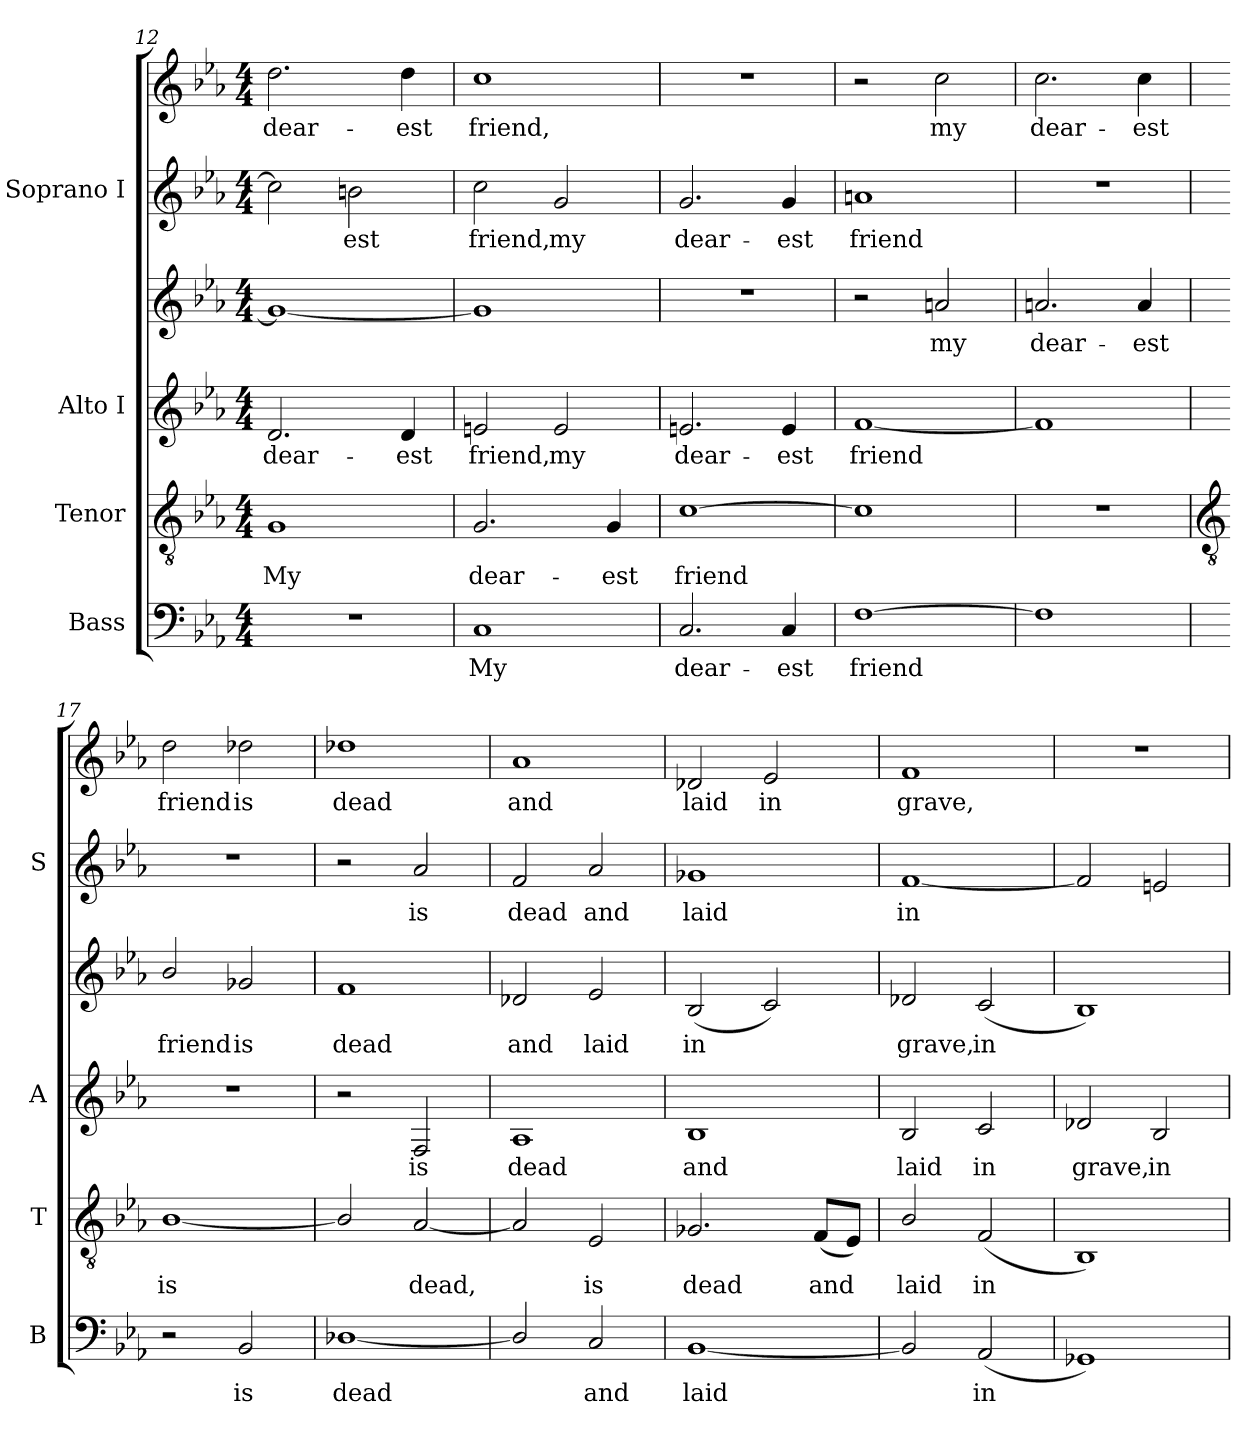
**kern	**text	**kern	**text	**kern	**text	**kern	**text	**kern	**text	**kern	**text
*part4	*part4	*part3	*part3	*part2	*part2	*part2	*part2	*part1	*part1	*part1	*part1
*staff6	*staff6	*staff5	*staff5	*staff4	*staff4	*staff3	*staff3	*staff2	*staff2	*staff1	*staff1
*I"Bass	*	*I"Tenor	*	*I"Alto I	*	*	*	*I"Soprano I	*	*	*
*I'B	*	*I'T	*	*I'A	*	*	*	*I'S	*	*	*
*clefF4	*	*clefGv2	*	*clefG2	*	*clefG2	*	*clefG2	*	*clefG2	*
*k[b-e-a-]	*	*k[b-e-a-]	*	*k[b-e-a-]	*	*k[b-e-a-]	*	*k[b-e-a-]	*	*k[b-e-a-]	*
*E-:	*	*E-:	*	*E-:	*	*E-:	*	*E-:	*	*E-:	*
*M4/4	*	*M4/4	*	*M4/4	*	*M4/4	*	*M4/4	*	*M4/4	*
=12	=12	=12	=12	=12	=12	=12	=12	=12	=12	=12	=12
!	!	!	!LO:LY:b	!	!LO:LY:b	!	!	!	!	!	!LO:LY:b
1r	.	1G	My	2.d	dear-	1g_	.	2cc]	.	2.dd\	dear-
!	!	!	!	!	!	!	!	!	!LO:LY:b	!	!
.	.	.	.	.	.	.	.	2bn	est	.	.
!	!	!	!	!	!LO:LY:b	!	!	!	!	!	!LO:LY:b
.	.	.	.	4d	-est	.	.	.	.	4dd\	-est
=13	=13	=13	=13	=13	=13	=13	=13	=13	=13	=13	=13
!	!LO:LY:b	!	!LO:LY:b	!	!LO:LY:b	!	!	!	!LO:LY:b	!	!LO:LY:b
1C	My	2.G	dear-	2en	friend,	1g]	.	2cc	friend,	1cc	friend,
!	!	!	!	!	!LO:LY:b	!	!	!	!LO:LY:b	!	!
.	.	.	.	2e	my	.	.	2g	my	.	.
!	!	!	!LO:LY:b	!	!	!	!	!	!	!	!
.	.	4G	-est	.	.	.	.	.	.	.	.
=14	=14	=14	=14	=14	=14	=14	=14	=14	=14	=14	=14
!	!LO:LY:b	!	!LO:LY:b	!	!LO:LY:b	!	!	!	!LO:LY:b	!	!
2.C	dear-	[1c	friend	2.en	dear-	1r	.	2.g	dear-	1r	.
!	!LO:LY:b	!	!	!	!LO:LY:b	!	!	!	!LO:LY:b	!	!
4C	-est	.	.	4e	-est	.	.	4g	-est	.	.
=15	=15	=15	=15	=15	=15	=15	=15	=15	=15	=15	=15
!	!LO:LY:b	!	!	!	!LO:LY:b	!	!	!	!LO:LY:b	!	!
[1F	friend	1c]	.	[1f	friend	2r	.	1an	friend	2r	.
!	!	!	!	!	!	!	!LO:LY:b	!	!	!	!LO:LY:b
.	.	.	.	.	.	2an	my	.	.	2cc	my
=16	=16	=16	=16	=16	=16	=16	=16	=16	=16	=16	=16
!	!	!	!	!	!	!	!LO:LY:b	!	!	!	!LO:LY:b
1F]	.	1r	.	1f]	.	2.an	dear-	1r	.	2.cc	dear-
!	!	!	!	!	!	!	!LO:LY:b	!	!	!	!LO:LY:b
.	.	.	.	.	.	4a	-est	.	.	4cc	-est
!!LO:LB:g=z
=17	=17	=17	=17	=17	=17	=17	=17	=17	=17	=17	=17
*	*	*clefGv2	*	*	*	*	*	*	*	*	*
!	!	!	!LO:LY:b	!	!	!	!LO:LY:b	!	!	!	!LO:LY:b
2r	.	[1B-/	is	1r	.	2b-/	friend	1r	.	2dd\	friend
!	!LO:LY:b	!	!	!	!	!	!LO:LY:b	!	!	!	!LO:LY:b
2BB-	is	.	.	.	.	2g-X	is	.	.	2dd-X\	is
=18	=18	=18	=18	=18	=18	=18	=18	=18	=18	=18	=18
!	!LO:LY:b	!	!	!	!	!	!LO:LY:b	!	!	!	!LO:LY:b
[1D-X/	dead	2B-/]	.	2r	.	1f	dead	2r	.	1dd-X\	dead
!	!	!	!LO:LY:b	!	!LO:LY:b	!	!	!	!LO:LY:b	!	!
.	.	[2A-	dead,	2F	is	.	.	2a-	is	.	.
=19	=19	=19	=19	=19	=19	=19	=19	=19	=19	=19	=19
!	!	!	!	!	!LO:LY:b	!	!LO:LY:b	!	!LO:LY:b	!	!LO:LY:b
2D-/]	.	2A-]	.	1A-	dead	2d-X	and	2f	dead	1a-	and
!	!LO:LY:b	!	!LO:LY:b	!	!	!	!LO:LY:b	!	!LO:LY:b	!	!
2C	and	2E-	is	.	.	2e-	laid	2a-	and	.	.
=20	=20	=20	=20	=20	=20	=20	=20	=20	=20	=20	=20
!	!LO:LY:b	!	!LO:LY:b	!	!LO:LY:b	!	!LO:LY:b	!	!LO:LY:b	!	!LO:LY:b
[1BB-	laid	2.G-X	dead	1B-	and	(<2B-	in	1g-X	laid	2d-X	laid
!	!	!	!	!	!	!	!	!	!	!	!LO:LY:b
.	.	.	.	.	.	2c)	.	.	.	2e-	in
!	!	!	!LO:LY:b	!	!	!	!	!	!	!	!
.	.	(<8FL	and	.	.	.	.	.	.	.	.
.	.	8E-J)	.	.	.	.	.	.	.	.	.
=21	=21	=21	=21	=21	=21	=21	=21	=21	=21	=21	=21
!	!	!	!LO:LY:b	!	!LO:LY:b	!	!LO:LY:b	!	!LO:LY:b	!	!LO:LY:b
2BB-]	.	2B-/	laid	2B-	laid	2d-X	grave,	[1f	in	1f	grave,
!	!LO:LY:b	!	!LO:LY:b	!	!LO:LY:b	!	!LO:LY:b	!	!	!	!
(<2AA-	in	(<2F/	in	2c	in	(<2c	in	.	.	.	.
=22	=22	=22	=22	=22	=22	=22	=22	=22	=22	=22	=22
!	!	!	!	!	!LO:LY:b	!	!	!	!	!	!
1GG-X)	.	1BB-)	.	2d-X/	grave,	1B-)	.	2f]	.	1r	.
!	!	!	!	!	!LO:LY:b	!	!	!	!	!	!
.	.	.	.	2B-	in	.	.	2en	.	.	.
=	=	=	=	=	=	=	=	=	=	=	=
*-	*-	*-	*-	*-	*-	*-	*-	*-	*-	*-	*-
